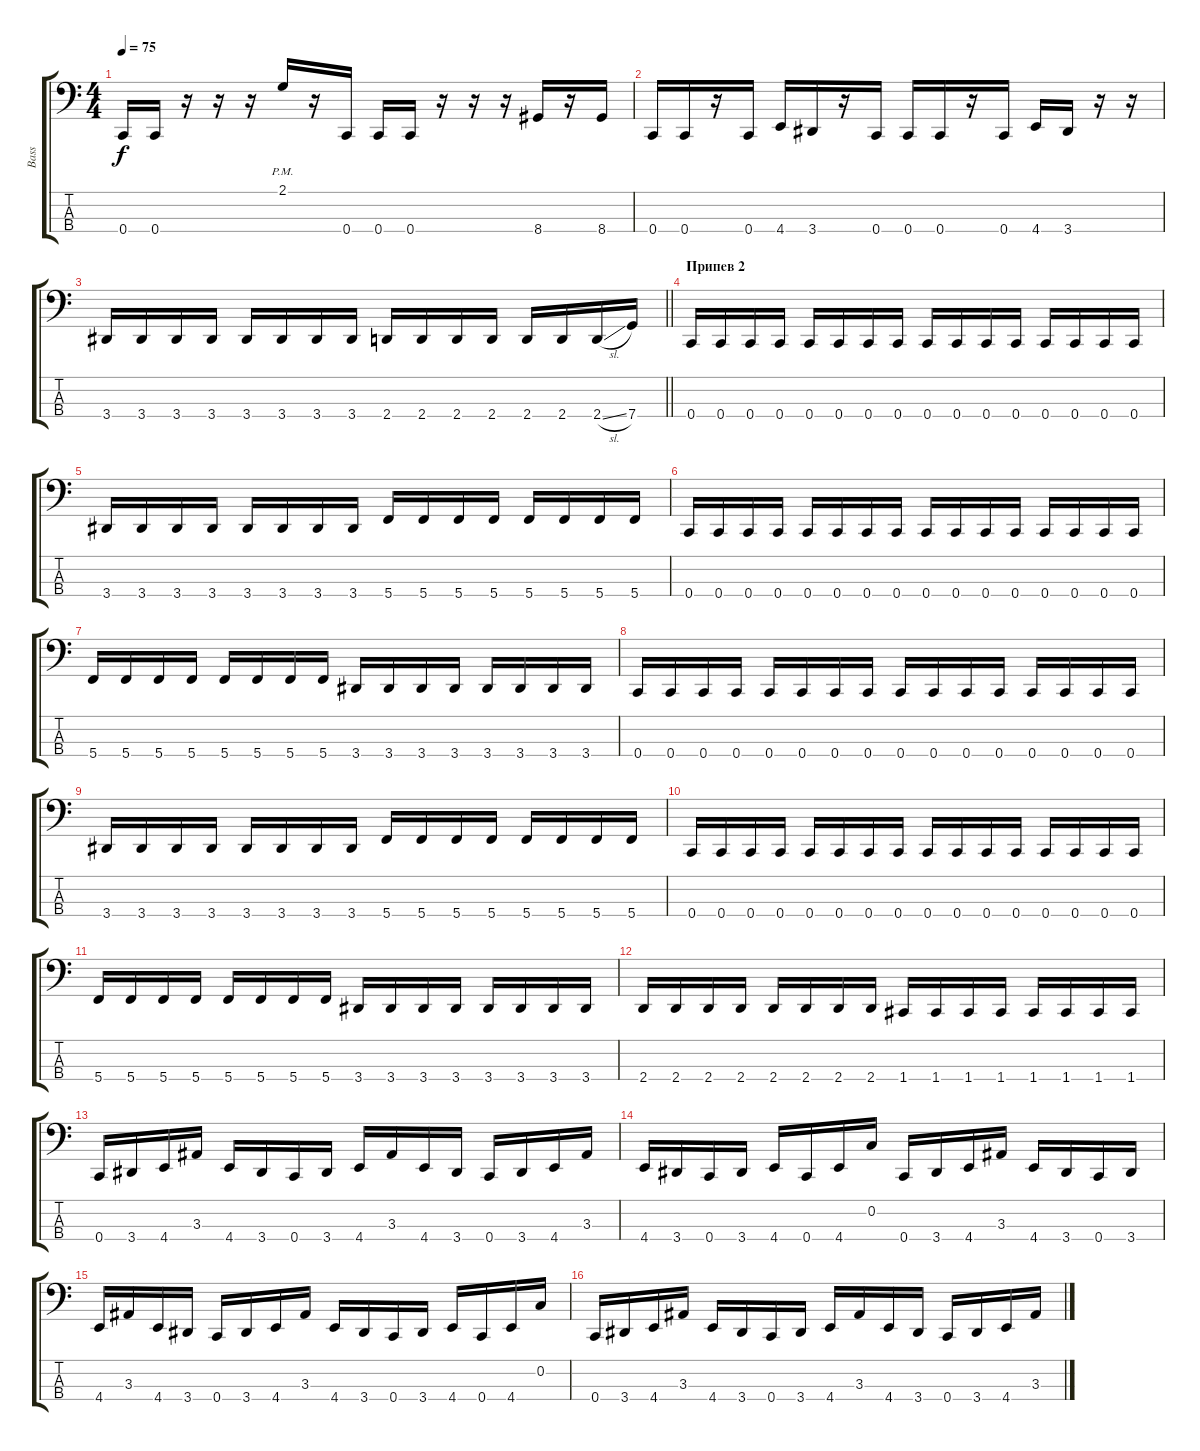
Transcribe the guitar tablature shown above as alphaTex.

\track ("Bass" "Bass") {instrument electricbassfinger}
\staff {score tabs}
\tuning (F2 C2 G1 C1) {hide}
\ts (4 4)
\tempo 75
\clef f4
\ks c
0.4.16{dy f} 0.4.16 r.16 r.16 r.16 2.1{pm}.16 r.16 0.4.16 0.4.16 0.4.16 r.16 r.16 r.16 8.4.16 r.16 8.4.16 |
0.4.16 0.4.16 r.16 0.4.16 4.4.16 3.4.16 r.16 0.4.16 0.4.16 0.4.16 r.16 0.4.16 4.4.16 3.4.16 r.16 r.16 |
\barLineRight lightlight
3.4.16 3.4.16 3.4.16 3.4.16 3.4.16 3.4.16 3.4.16 3.4.16 2.4.16 2.4.16 2.4.16 2.4.16 2.4.16 2.4.16 2.4{sl}.16 7.4.16 |
\section ("" "Припев 2")
0.4.16 0.4.16 0.4.16 0.4.16 0.4.16 0.4.16 0.4.16 0.4.16 0.4.16 0.4.16 0.4.16 0.4.16 0.4.16 0.4.16 0.4.16 0.4.16 |
3.4.16 3.4.16 3.4.16 3.4.16 3.4.16 3.4.16 3.4.16 3.4.16 5.4.16 5.4.16 5.4.16 5.4.16 5.4.16 5.4.16 5.4.16 5.4.16 |
0.4.16 0.4.16 0.4.16 0.4.16 0.4.16 0.4.16 0.4.16 0.4.16 0.4.16 0.4.16 0.4.16 0.4.16 0.4.16 0.4.16 0.4.16 0.4.16 |
5.4.16 5.4.16 5.4.16 5.4.16 5.4.16 5.4.16 5.4.16 5.4.16 3.4.16 3.4.16 3.4.16 3.4.16 3.4.16 3.4.16 3.4.16 3.4.16 |
0.4.16 0.4.16 0.4.16 0.4.16 0.4.16 0.4.16 0.4.16 0.4.16 0.4.16 0.4.16 0.4.16 0.4.16 0.4.16 0.4.16 0.4.16 0.4.16 |
3.4.16 3.4.16 3.4.16 3.4.16 3.4.16 3.4.16 3.4.16 3.4.16 5.4.16 5.4.16 5.4.16 5.4.16 5.4.16 5.4.16 5.4.16 5.4.16 |
0.4.16 0.4.16 0.4.16 0.4.16 0.4.16 0.4.16 0.4.16 0.4.16 0.4.16 0.4.16 0.4.16 0.4.16 0.4.16 0.4.16 0.4.16 0.4.16 |
5.4.16 5.4.16 5.4.16 5.4.16 5.4.16 5.4.16 5.4.16 5.4.16 3.4.16 3.4.16 3.4.16 3.4.16 3.4.16 3.4.16 3.4.16 3.4.16 |
2.4.16 2.4.16 2.4.16 2.4.16 2.4.16 2.4.16 2.4.16 2.4.16 1.4.16 1.4.16 1.4.16 1.4.16 1.4.16 1.4.16 1.4.16 1.4.16 |
0.4.16 3.4.16 4.4.16 3.3.16 4.4.16 3.4.16 0.4.16 3.4.16 4.4.16 3.3.16 4.4.16 3.4.16 0.4.16 3.4.16 4.4.16 3.3.16 |
4.4.16 3.4.16 0.4.16 3.4.16 4.4.16 0.4.16 4.4.16 0.2.16 0.4.16 3.4.16 4.4.16 3.3.16 4.4.16 3.4.16 0.4.16 3.4.16 |
4.4.16 3.3.16 4.4.16 3.4.16 0.4.16 3.4.16 4.4.16 3.3.16 4.4.16 3.4.16 0.4.16 3.4.16 4.4.16 0.4.16 4.4.16 0.2.16 |
0.4.16 3.4.16 4.4.16 3.3.16 4.4.16 3.4.16 0.4.16 3.4.16 4.4.16 3.3.16 4.4.16 3.4.16 0.4.16 3.4.16 4.4.16 3.3.16
